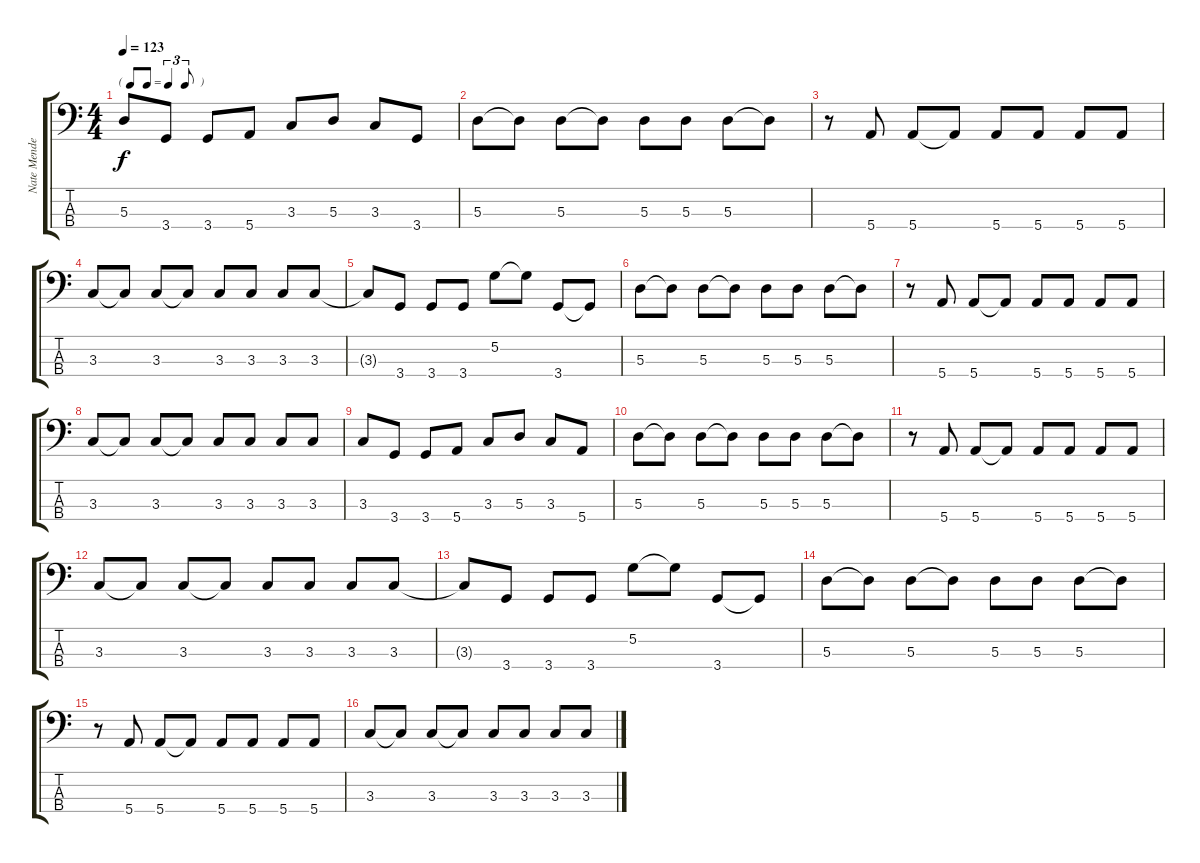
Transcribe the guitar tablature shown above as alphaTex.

\track ("Nate Mendel - Bass" "Nate Mende") {instrument electricbassfinger}
\staff {score tabs}
\tuning (G2 D2 A1 E1) {hide}
\ts (4 4)
\tf triplet8th
\tempo 123
\clef f4
\ks c
5.3{t}.8{dy f} 3.4.8 3.4.8 5.4.8 3.3.8 5.3.8 3.3.8 3.4.8 |
5.3.8 5.3{t}.8 5.3.8 5.3{t}.8 5.3.8 5.3.8 5.3.8 5.3{t}.8 |
r.8 5.4.8 5.4.8 5.4{t}.8 5.4.8 5.4.8 5.4.8 5.4.8 |
3.3.8 3.3{t}.8 3.3.8 3.3{t}.8 3.3.8 3.3.8 3.3.8 3.3.8 |
3.3{t}.8 3.4.8 3.4.8 3.4.8 5.2.8 5.2{t}.8 3.4.8 3.4{t}.8 |
5.3.8 5.3{t}.8 5.3.8 5.3{t}.8 5.3.8 5.3.8 5.3.8 5.3{t}.8 |
r.8 5.4.8 5.4.8 5.4{t}.8 5.4.8 5.4.8 5.4.8 5.4.8 |
3.3.8 3.3{t}.8 3.3.8 3.3{t}.8 3.3.8 3.3.8 3.3.8 3.3.8 |
3.3.8 3.4.8 3.4.8 5.4.8 3.3.8 5.3.8 3.3.8 5.4.8 |
5.3.8 5.3{t}.8 5.3.8 5.3{t}.8 5.3.8 5.3.8 5.3.8 5.3{t}.8 |
r.8 5.4.8 5.4.8 5.4{t}.8 5.4.8 5.4.8 5.4.8 5.4.8 |
3.3.8 3.3{t}.8 3.3.8 3.3{t}.8 3.3.8 3.3.8 3.3.8 3.3.8 |
3.3{t}.8 3.4.8 3.4.8 3.4.8 5.2.8 5.2{t}.8 3.4.8 3.4{t}.8 |
5.3.8 5.3{t}.8 5.3.8 5.3{t}.8 5.3.8 5.3.8 5.3.8 5.3{t}.8 |
r.8 5.4.8 5.4.8 5.4{t}.8 5.4.8 5.4.8 5.4.8 5.4.8 |
3.3.8 3.3{t}.8 3.3.8 3.3{t}.8 3.3.8 3.3.8 3.3.8 3.3.8
